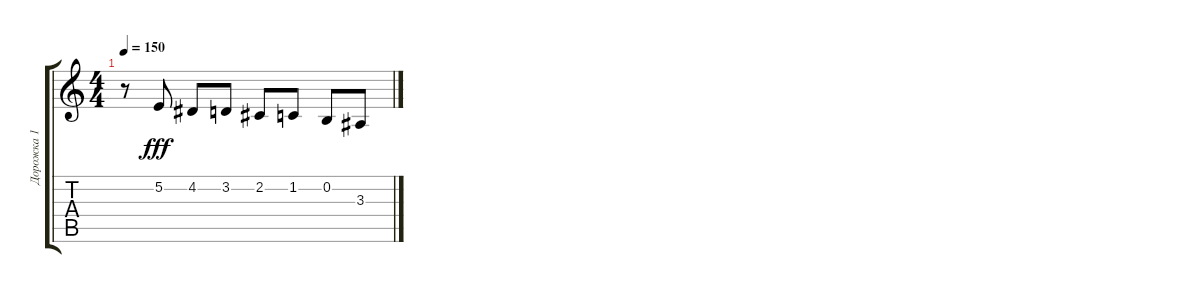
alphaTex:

\track ("Дорожка 1" "Дорожка 1") {instrument lead2sawtooth}
\staff {score tabs}
\tuning (E4 B3 G3 D3 A2 E2) {hide}
\ts (4 4)
\tempo 150
\clef g2
\ks c
r.8{dy fff} 5.2.8 4.2.8 3.2.8 2.2.8 1.2.8 0.2.8 3.3.8
